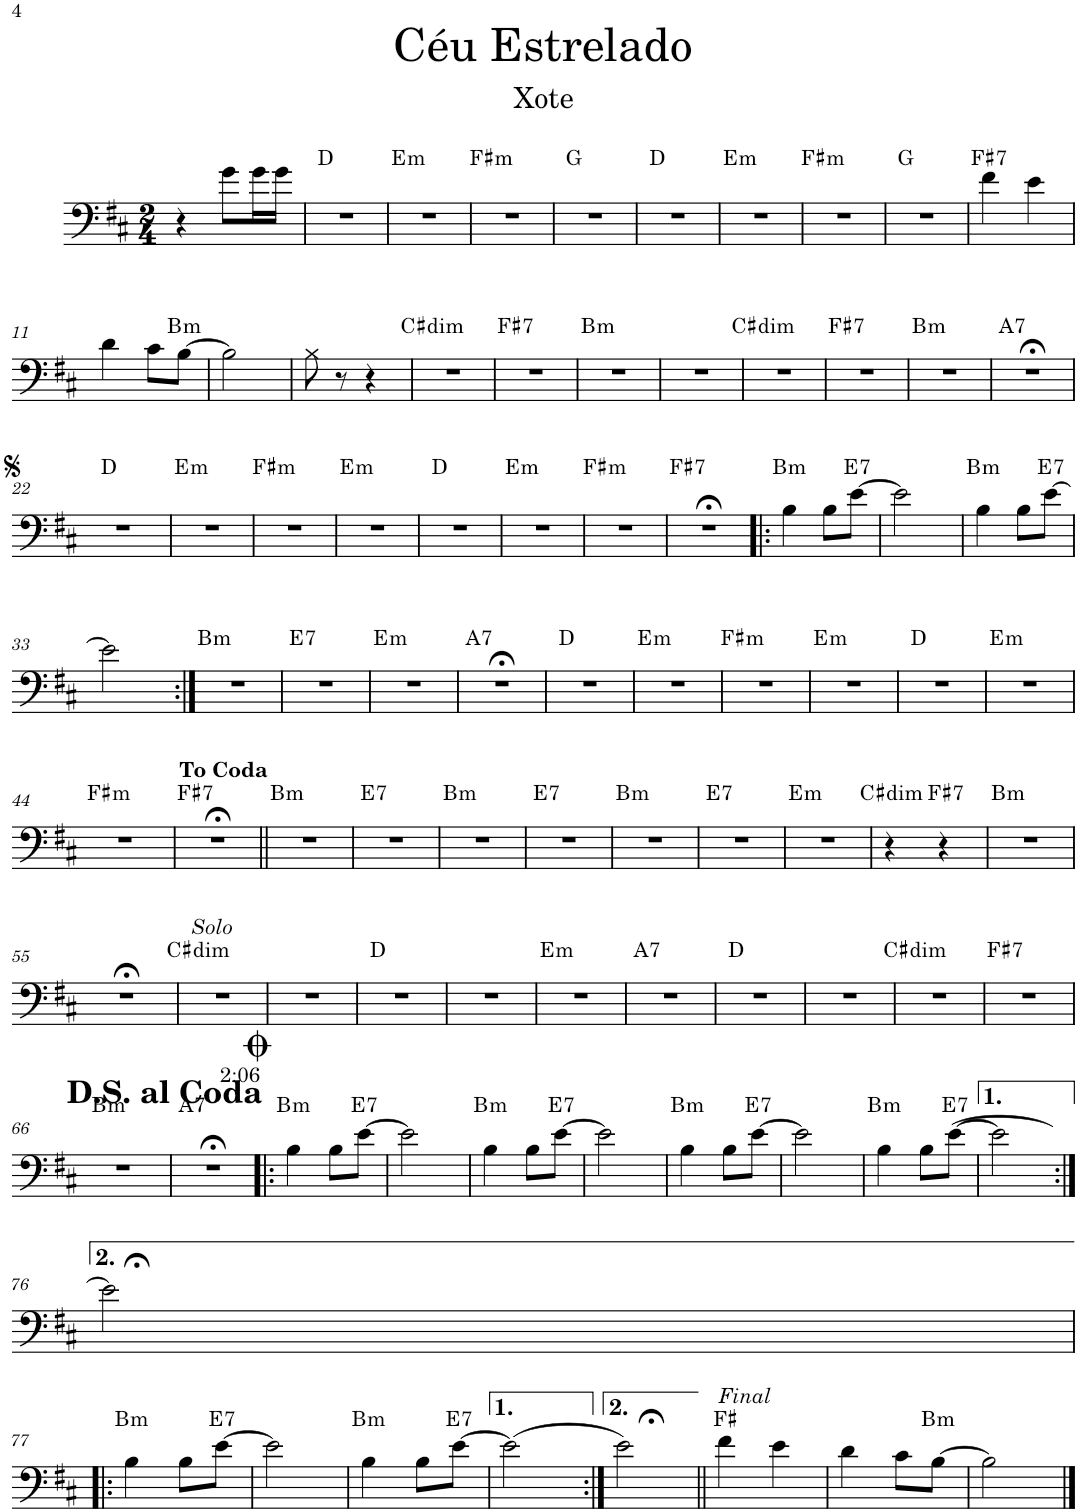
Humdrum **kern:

**kern	**harte
*part1	*part1
*staff1	*
*I"Acoustic Bass	*
*I'Bass	*
!!LO:PB:g=z
*clefF4	*
*Trd7c12	*
*k[f#c#]	*
*M2/4	*
=1	=1
4r	.
8g\L	.
16g\L	.
16g\JJ	.
=2	=2
2r	D:maj
=3	=3
!	!LO:H:kt=m
2r	E:min
=4	=4
!	!LO:H:kt=m
2r	F#:min
=5	=5
2r	G:maj
=6	=6
2r	D:maj
=7	=7
!	!LO:H:kt=m
2r	E:min
=8	=8
!	!LO:H:kt=m
2r	F#:min
=9	=9
2r	G:maj
=10	=10
!	!LO:H:kt=7
4f#\	F#:7
4e\	.
!!LO:LB:g=z
=11	=11
4d\	.
8c#\L	.
!	!LO:H:kt=m
[8B\J	B:min
=12	=12
2B\]	.
=13	=13
8B\	.
8r	.
4r	.
=14	=14
!	!LO:H:kt=dim
2r	C#:dim
=15	=15
!	!LO:H:kt=7
2r	F#:7
=16	=16
!	!LO:H:kt=m
2r	B:min
=17	=17
2r	.
=18	=18
!	!LO:H:kt=dim
2r	C#:dim
=19	=19
!	!LO:H:kt=7
2r	F#:7
=20	=20
!	!LO:H:kt=m
2r	B:min
=21	=21
!	!LO:H:kt=7
2r;<	A:7
!!LO:LB:g=z
=22	=22
2r	D:maj
=23	=23
!	!LO:H:kt=m
2r	E:min
=24	=24
!	!LO:H:kt=m
2r	F#:min
=25	=25
!	!LO:H:kt=m
2r	E:min
=26	=26
2r	D:maj
=27	=27
!	!LO:H:kt=m
2r	E:min
=28	=28
!	!LO:H:kt=m
2r	F#:min
=29	=29
!	!LO:H:kt=7
2r;<	F#:7
=30!|:	=30!|:
!	!LO:H:kt=m
4B\	B:min
8B\L	.
!	!LO:H:kt=7
[8e\J	E:7
=31	=31
2e\]	.
=32	=32
!	!LO:H:kt=m
4B\	B:min
8B\L	.
!	!LO:H:kt=7
[8e\J	E:7
!!LO:LB:g=z
=33	=33
2e\]	.
=34:|!	=34:|!
!	!LO:H:kt=m
2r	B:min
=35	=35
!	!LO:H:kt=7
2r	E:7
=36	=36
!	!LO:H:kt=m
2r	E:min
=37	=37
!	!LO:H:kt=7
2r;<	A:7
=38	=38
2r	D:maj
=39	=39
!	!LO:H:kt=m
2r	E:min
=40	=40
!	!LO:H:kt=m
2r	F#:min
=41	=41
!	!LO:H:kt=m
2r	E:min
=42	=42
2r	D:maj
=43	=43
!	!LO:H:kt=m
2r	E:min
!!LO:LB:g=z
=44	=44
!	!LO:H:kt=m
2r	F#:min
=45	=45
2r;<	F#:7
!LO:TX:a:t=<b>To Coda</b>	!LO:H:kt=7
=46||	=46||
!	!LO:H:kt=m
2r	B:min
=47	=47
!	!LO:H:kt=7
2r	E:7
=48	=48
!	!LO:H:kt=m
2r	B:min
=49	=49
!	!LO:H:kt=7
2r	E:7
=50	=50
!	!LO:H:kt=m
2r	B:min
=51	=51
!	!LO:H:kt=7
2r	E:7
=52	=52
!	!LO:H:kt=m
2r	E:min
=53	=53
!	!LO:H:kt=dim
4r	C#:dim
!	!LO:H:kt=7
4r	F#:7
=54	=54
!	!LO:H:kt=m
2r	B:min
!!LO:LB:g=z
=55	=55
2r;<	.
=56	=56
!LO:TX:a:i:t=Solo	!LO:H:kt=dim
2r	C#:dim
=57	=57
2r	.
=58	=58
2r	D:maj
=59	=59
2r	.
=60	=60
!	!LO:H:kt=m
2r	E:min
=61	=61
!	!LO:H:kt=7
2r	A:7
=62	=62
2r	D:maj
=63	=63
2r	.
=64	=64
!	!LO:H:kt=dim
2r	C#:dim
=65	=65
!	!LO:H:kt=7
2r	F#:7
!!LO:LB:g=z
=66	=66
!	!LO:H:kt=m
2r	B:min
=67	=67
!LO:TX:a:t=2&colon;06	!LO:H:kt=7
2r;<	A:7
!LO:TX:a:t=<b><font size="15"/>D.S. al Coda</b>	!
=68!|:	=68!|:
!	!LO:H:kt=m
4B\	B:min
8B\L	.
!	!LO:H:kt=7
[8e\J	E:7
=69	=69
2e\]	.
=70	=70
!	!LO:H:kt=m
4B\	B:min
8B\L	.
!	!LO:H:kt=7
[8e\J	E:7
=71	=71
2e\]	.
=72	=72
!	!LO:H:kt=m
4B\	B:min
8B\L	.
!	!LO:H:kt=7
[8e\J	E:7
=73	=73
2e\]	.
=74	=74
!	!LO:H:kt=m
4B\	B:min
8B\L	.
!	!LO:H:kt=7
[8e\J	E:7
=75	=75
2e\_	.
!!LO:LB:g=z
=76:|!	=76:|!
2e;<\]	.
!!LO:LB:g=z
=77!|:	=77!|:
!	!LO:H:kt=m
4B\	B:min
8B\L	.
!	!LO:H:kt=7
[8e\J	E:7
=78	=78
2e\]	.
=79	=79
!	!LO:H:kt=m
4B\	B:min
8B\L	.
!	!LO:H:kt=7
[8e\J	E:7
=80	=80
(2e\]	.
=81:|!	=81:|!
2e;<\)	.
=82||	=82||
!LO:TX:a:i:t=Final	!
4f#\	F#:maj
4e\	.
=83	=83
4d\	.
8c#\L	.
!	!LO:H:kt=m
[8B\J	B:min
=84	=84
2B\]	.
==	==
*-	*-
